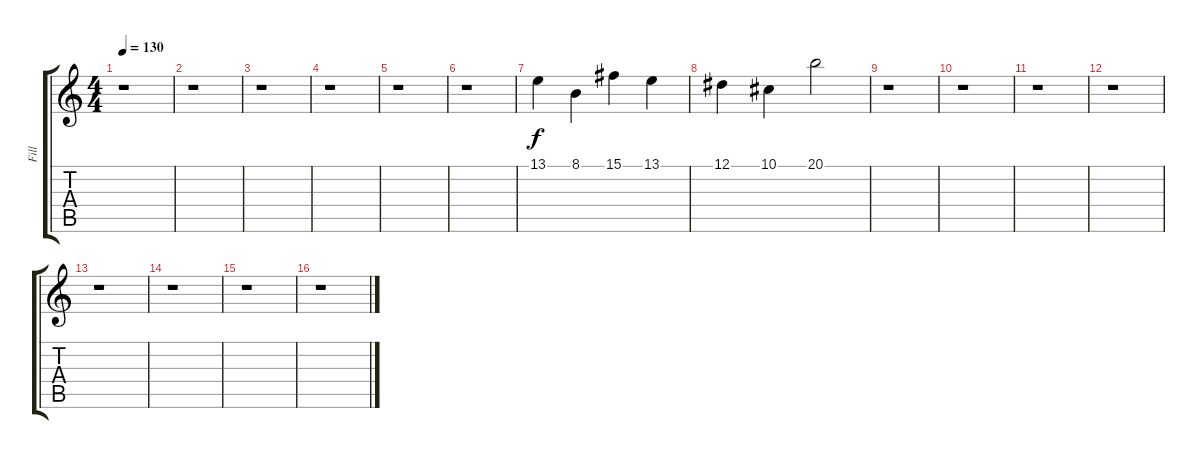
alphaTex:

\track ("Fill" "Fill") {instrument harmonica}
\staff {score tabs}
\tuning (Eb4 Bb3 Gb3 Db3 Ab2 Eb2) {hide}
\ts (4 4)
\tempo 130
\clef g2
\ks c
r.1{dy f} |
r.1 |
r.1 |
r.1 |
r.1 |
r.1 |
13.1.4 8.1.4 15.1.4 13.1.4 |
12.1.4 10.1.4 20.1.2 |
r.1 |
r.1 |
r.1 |
r.1 |
r.1 |
r.1 |
r.1 |
r.1
